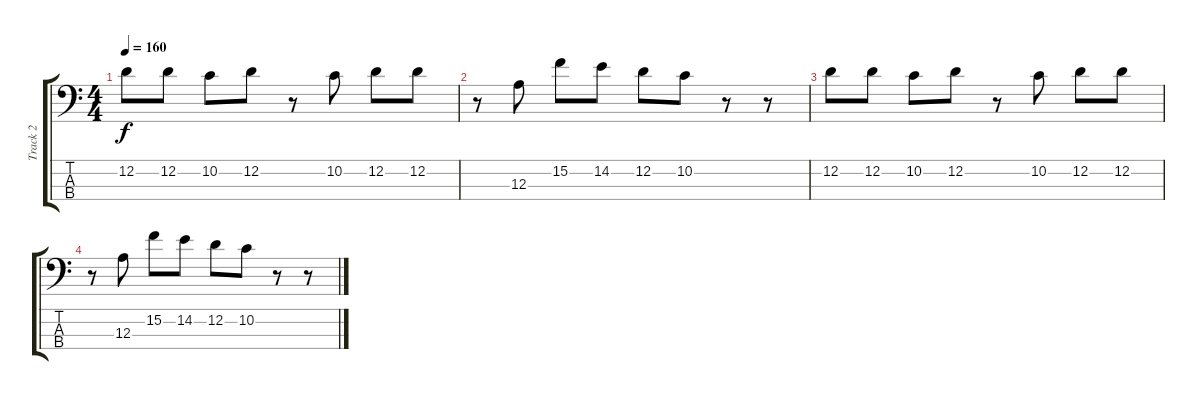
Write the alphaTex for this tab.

\track ("Track 2" "Track 2") {instrument electricbassfinger}
\staff {score tabs}
\tuning (G2 D2 A1 E1) {hide}
\ts (4 4)
\tempo 160
\clef f4
\ks c
12.2.8{dy f} 12.2.8 10.2.8 12.2.8 r.8 10.2.8 12.2.8 12.2.8 |
r.8 12.3.8 15.2.8 14.2.8 12.2.8 10.2.8 r.8 r.8 |
12.2.8 12.2.8 10.2.8 12.2.8 r.8 10.2.8 12.2.8 12.2.8 |
r.8 12.3.8 15.2.8 14.2.8 12.2.8 10.2.8 r.8 r.8
